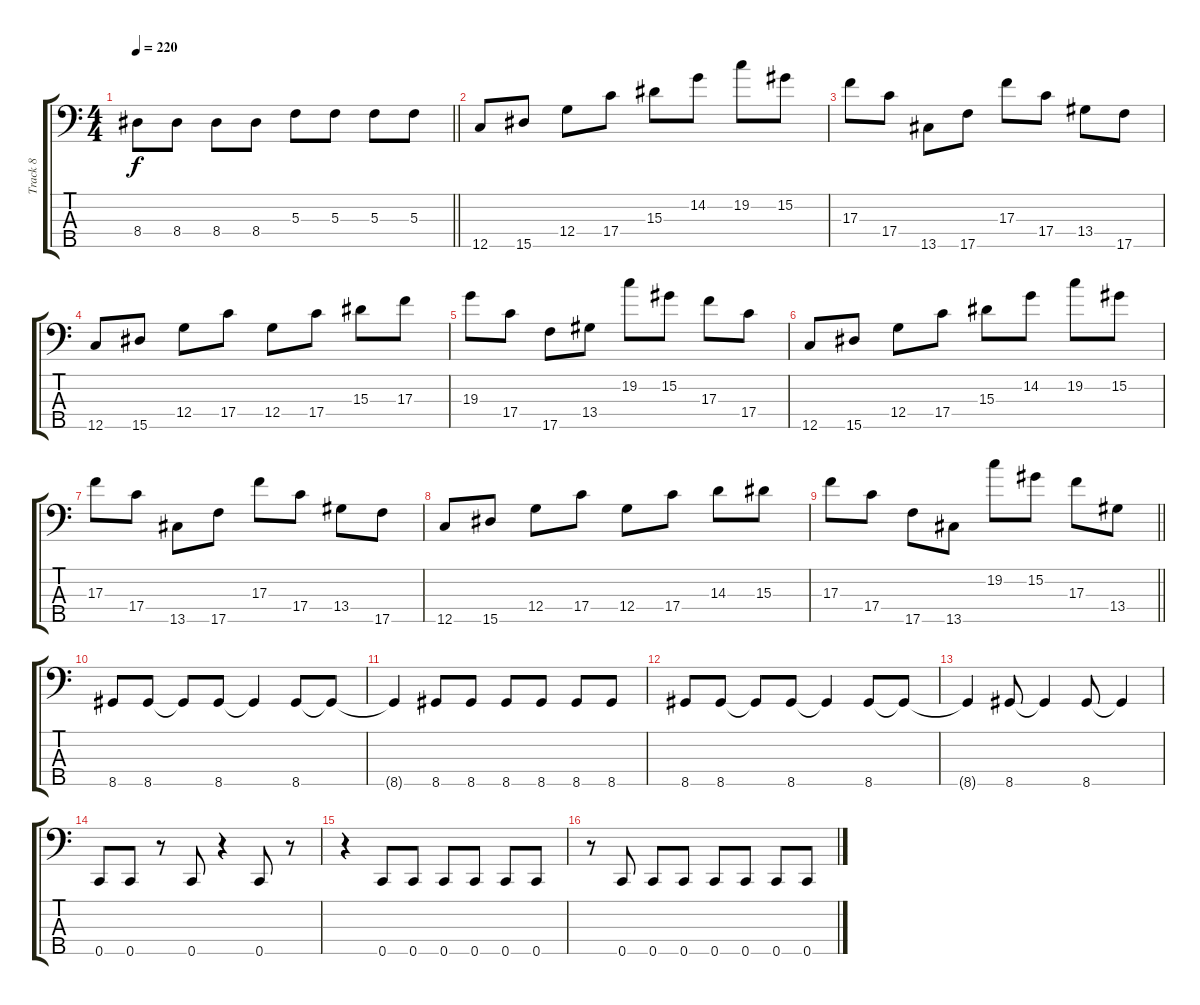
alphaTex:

\track ("Track 8" "Track 8") {instrument slapbass1}
\staff {score tabs}
\tuning (Bb2 F2 C2 G1 C1) {hide}
\ts (4 4)
\tempo 220
\clef f4
\barLineRight lightlight
\ks c
8.4.8{dy f} 8.4.8 8.4.8 8.4.8 5.3.8 5.3.8 5.3.8 5.3.8 |
\section ("" "")
12.5.8 15.5.8 12.4.8 17.4.8 15.3.8 14.2.8 19.2.8 15.2.8 |
17.3.8 17.4.8 13.5.8 17.5.8 17.3.8 17.4.8 13.4.8 17.5.8 |
12.5.8 15.5.8 12.4.8 17.4.8 12.4.8 17.4.8 15.3.8 17.3.8 |
19.3.8 17.4.8 17.5.8 13.4.8 19.2.8 15.2.8 17.3.8 17.4.8 |
12.5.8 15.5.8 12.4.8 17.4.8 15.3.8 14.2.8 19.2.8 15.2.8 |
17.3.8 17.4.8 13.5.8 17.5.8 17.3.8 17.4.8 13.4.8 17.5.8 |
12.5.8 15.5.8 12.4.8 17.4.8 12.4.8 17.4.8 14.3.8 15.3.8 |
\barLineRight lightlight
17.3.8 17.4.8 17.5.8 13.5.8 19.2.8 15.2.8 17.3.8 13.4.8 |
\section ("" "")
8.5.8 8.5.8 8.5{t}.8 8.5.8 8.5{t}.4 8.5.8 8.5{t}.8 |
8.5{t}.4 8.5.8 8.5.8 8.5.8 8.5.8 8.5.8 8.5.8 |
8.5.8 8.5.8 8.5{t}.8 8.5.8 8.5{t}.4 8.5.8 8.5{t}.8 |
8.5{t}.4 8.5.8 8.5{t}.4 8.5.8 8.5{t}.4 |
0.5.8 0.5.8 r.8 0.5.8 r.4 0.5.8 r.8 |
r.4 0.5.8 0.5.8 0.5.8 0.5.8 0.5.8 0.5.8 |
r.8 0.5.8 0.5.8 0.5.8 0.5.8 0.5.8 0.5.8 0.5.8
